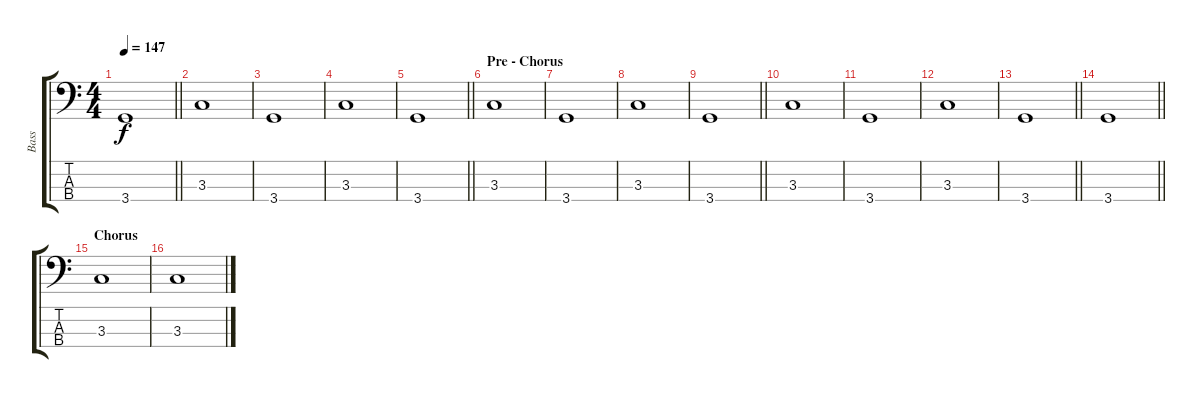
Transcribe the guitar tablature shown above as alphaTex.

\track ("Bass" "Bass") {instrument electricbassfinger}
\staff {score tabs}
\tuning (G2 D2 A1 E1) {hide}
\ts (4 4)
\tempo 147
\clef f4
\barLineRight lightlight
\ks c
3.4.1{dy f} |
3.3.1 |
3.4.1 |
3.3.1 |
\barLineRight lightlight
3.4.1 |
\section ("" "Pre - Chorus")
3.3.1 |
3.4.1 |
3.3.1 |
\barLineRight lightlight
3.4.1 |
3.3.1 |
3.4.1 |
3.3.1 |
\barLineRight lightlight
3.4.1 |
\barLineRight lightlight
3.4.1 |
\section ("" "Chorus")
3.3.1 |
3.3.1
